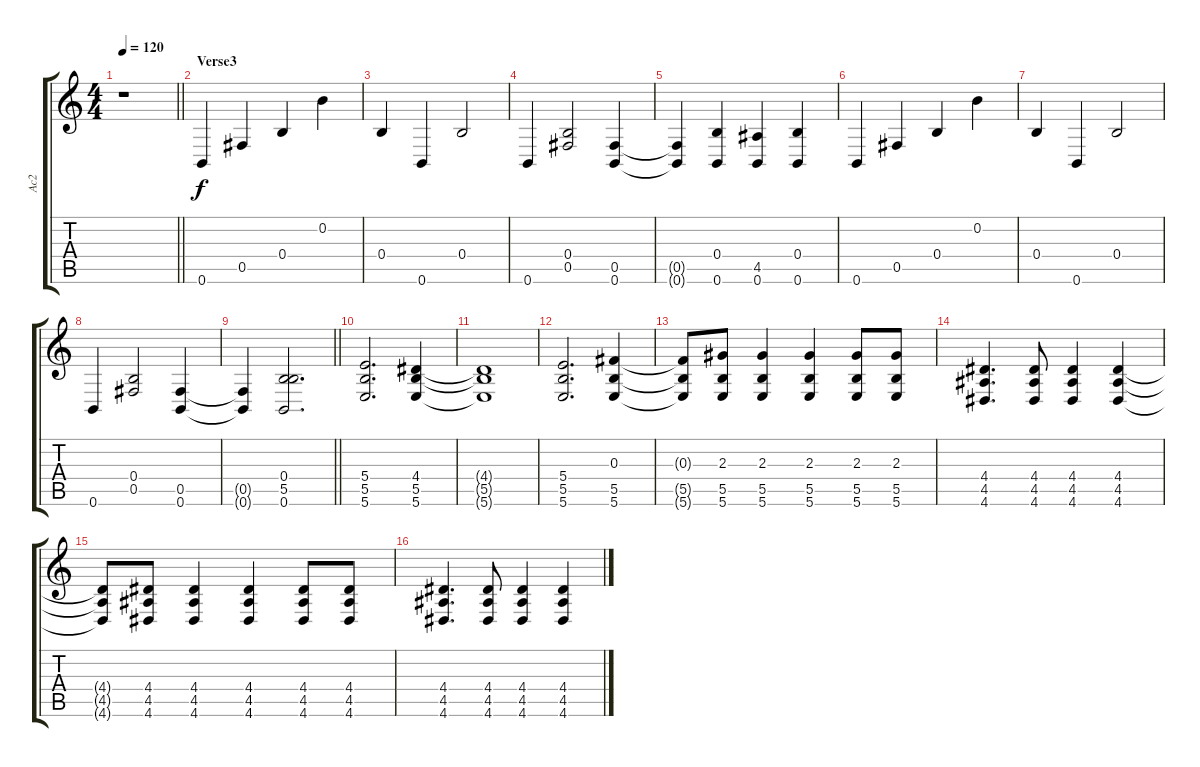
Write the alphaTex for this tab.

\track ("Ac2" "Ac2") {instrument acousticguitarsteel}
\staff {score tabs}
\tuning (Eb4 B3 Gb3 B2 Gb2 B1) {hide}
\ts (4 4)
\tempo 120
\clef g2
\barLineRight lightlight
\ks c
r.1{dy f} |
\section ("" "Verse3")
0.6.4 0.5.4 0.4.4 0.2.4 |
0.4.4 0.6.4 0.4.2 |
0.6.4 (0.4 0.5).2 (0.5 0.6).4 |
(0.5{t} 0.6{t}).4 (0.4 0.6).4 (4.5 0.6).4 (0.4 0.6).4 |
0.6.4 0.5.4 0.4.4 0.2.4 |
0.4.4 0.6.4 0.4.2 |
0.6.4 (0.4 0.5).2 (0.5 0.6).4 |
\barLineRight lightlight
(0.5{t} 0.6{t}).4 (0.4 5.5 0.6).2{d} |
\section ("" "")
(5.4 5.5 5.6).2{d} (4.4 5.5 5.6).4 |
(4.4{t} 5.5{t} 5.6{t}).1 |
(5.4 5.5 5.6).2{d} (0.3 5.5 5.6).4 |
(0.3{t} 5.5{t} 5.6{t}).8 (2.3 5.5 5.6).8 (2.3 5.5 5.6).4 (2.3 5.5 5.6).4 (2.3 5.5 5.6).8 (2.3 5.5 5.6).8 |
(4.4 4.5 4.6).4{d} (4.4 4.5 4.6).8 (4.4 4.5 4.6).4 (4.4 4.5 4.6).4 |
(4.4{t} 4.5{t} 4.6{t}).8 (4.4 4.5 4.6).8 (4.4 4.5 4.6).4 (4.4 4.5 4.6).4 (4.4 4.5 4.6).8 (4.4 4.5 4.6).8 |
(4.4 4.5 4.6).4{d} (4.4 4.5 4.6).8 (4.4 4.5 4.6).4 (4.4 4.5 4.6).4
